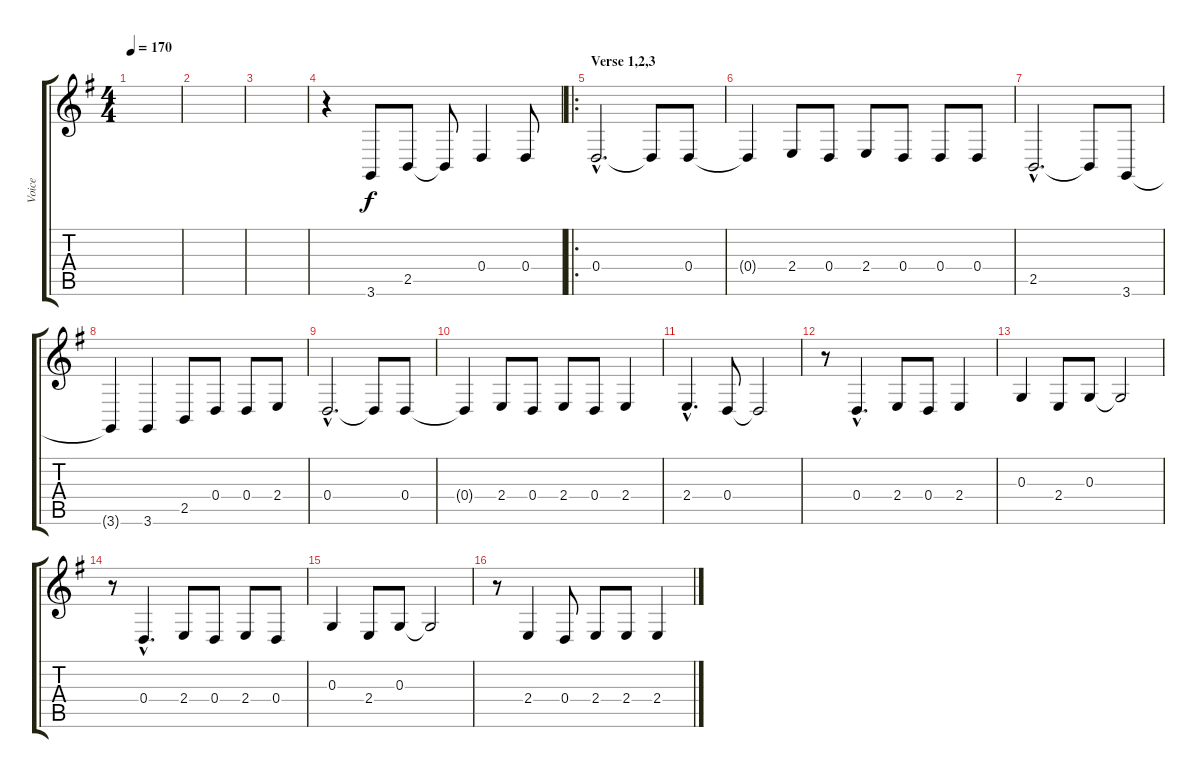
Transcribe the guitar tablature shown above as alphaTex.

\track ("Voice" "Voice") {instrument lead6voice}
\staff {score tabs}
\tuning (E4 B3 G3 D3 A2 E2) {hide}
\ts (4 4)
\tempo 170
\clef g2
\ks g
|
|
|
r.4 3.6.8 2.5.8 2.5{t}.8 0.4.4 0.4.8 |
\ro
\section ("" "Verse 1,2,3")
0.4{hac}.2{d} 0.4{t}.8 0.4.8 |
0.4{t}.4 2.4.8 0.4.8 2.4.8 0.4.8 0.4.8 0.4.8 |
2.5{hac}.2{d} 2.5{t}.8 3.6.8 |
3.6{t}.4 3.6.4 2.5.8 0.4.8 0.4.8 2.4.8 |
0.4{hac}.2{d} 0.4{t}.8 0.4.8 |
0.4{t}.4 2.4.8 0.4.8 2.4.8 0.4.8 2.4.4 |
2.4{hac}.4{d} 0.4.8 0.4{t}.2 |
r.8 0.4{hac}.4{d} 2.4.8 0.4.8 2.4.4 |
0.3.4 2.4.8 0.3.8 0.3{t}.2 |
r.8 0.4{hac}.4{d} 2.4.8 0.4.8 2.4.8 0.4.8 |
0.3.4 2.4.8 0.3.8 0.3{t}.2 |
r.8 2.4.4 0.4.8 2.4.8 2.4.8 2.4.4
